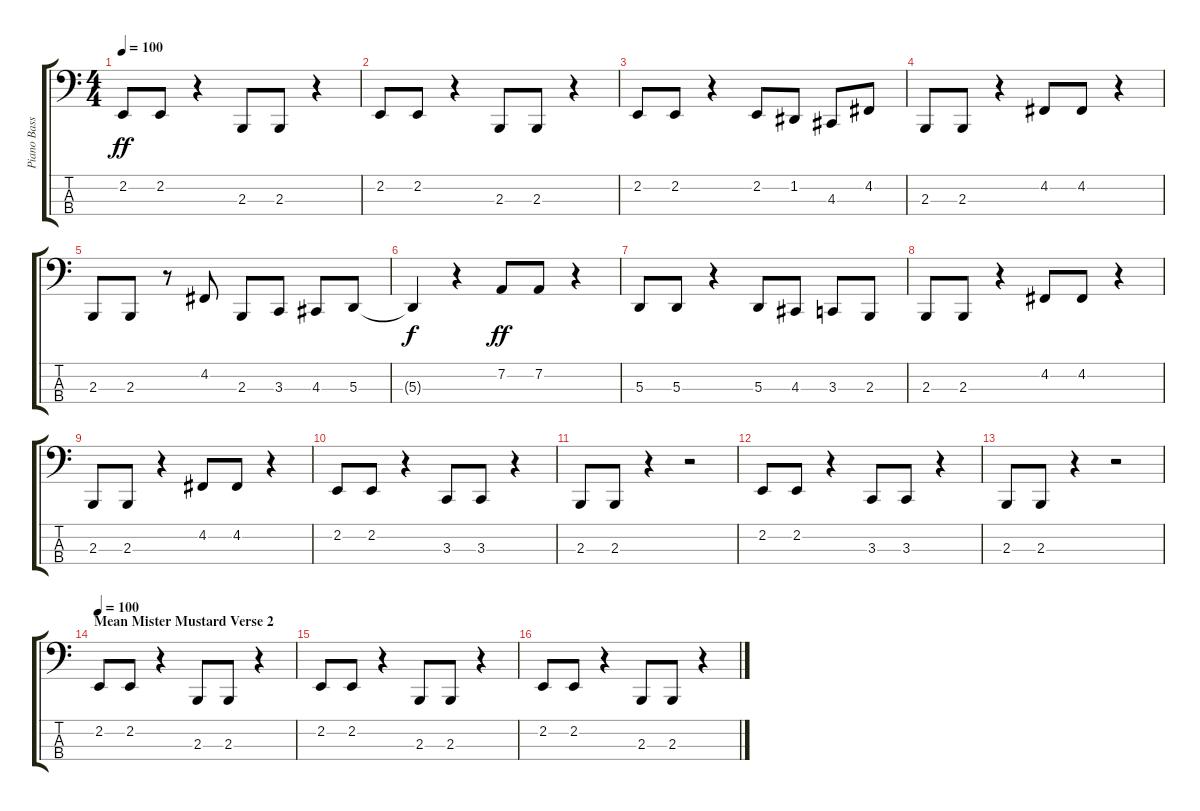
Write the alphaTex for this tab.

\track ("Piano Bass" "Piano Bass") {instrument acousticgrandpiano}
\staff {score tabs}
\tuning (G2 D2 A1 E1) {hide}
\ts (4 4)
\tempo 100
\clef f4
\ks c
2.2.8{dy ff} 2.2.8 r.4 2.3.8 2.3.8 r.4 |
2.2.8 2.2.8 r.4 2.3.8 2.3.8 r.4 |
2.2.8 2.2.8 r.4 2.2.8 1.2.8 4.3.8 4.2.8 |
2.3.8 2.3.8 r.4 4.2.8 4.2.8 r.4 |
2.3.8 2.3.8 r.8 4.2.8 2.3.8 3.3.8 4.3.8 5.3.8 |
5.3{t}.4{dy f} r.4 7.2.8{dy ff} 7.2.8 r.4 |
5.3.8 5.3.8 r.4 5.3.8 4.3.8 3.3.8 2.3.8 |
2.3.8 2.3.8 r.4 4.2.8 4.2.8 r.4 |
2.3.8 2.3.8 r.4 4.2.8 4.2.8 r.4 |
2.2.8 2.2.8 r.4 3.3.8 3.3.8 r.4 |
2.3.8 2.3.8 r.4 r.2 |
2.2.8 2.2.8 r.4 3.3.8 3.3.8 r.4 |
2.3.8 2.3.8 r.4 r.2 |
\section ("" "Mean Mister Mustard Verse 2")
\tempo 100
2.2.8 2.2.8 r.4 2.3.8 2.3.8 r.4 |
2.2.8 2.2.8 r.4 2.3.8 2.3.8 r.4 |
2.2.8 2.2.8 r.4 2.3.8 2.3.8 r.4
